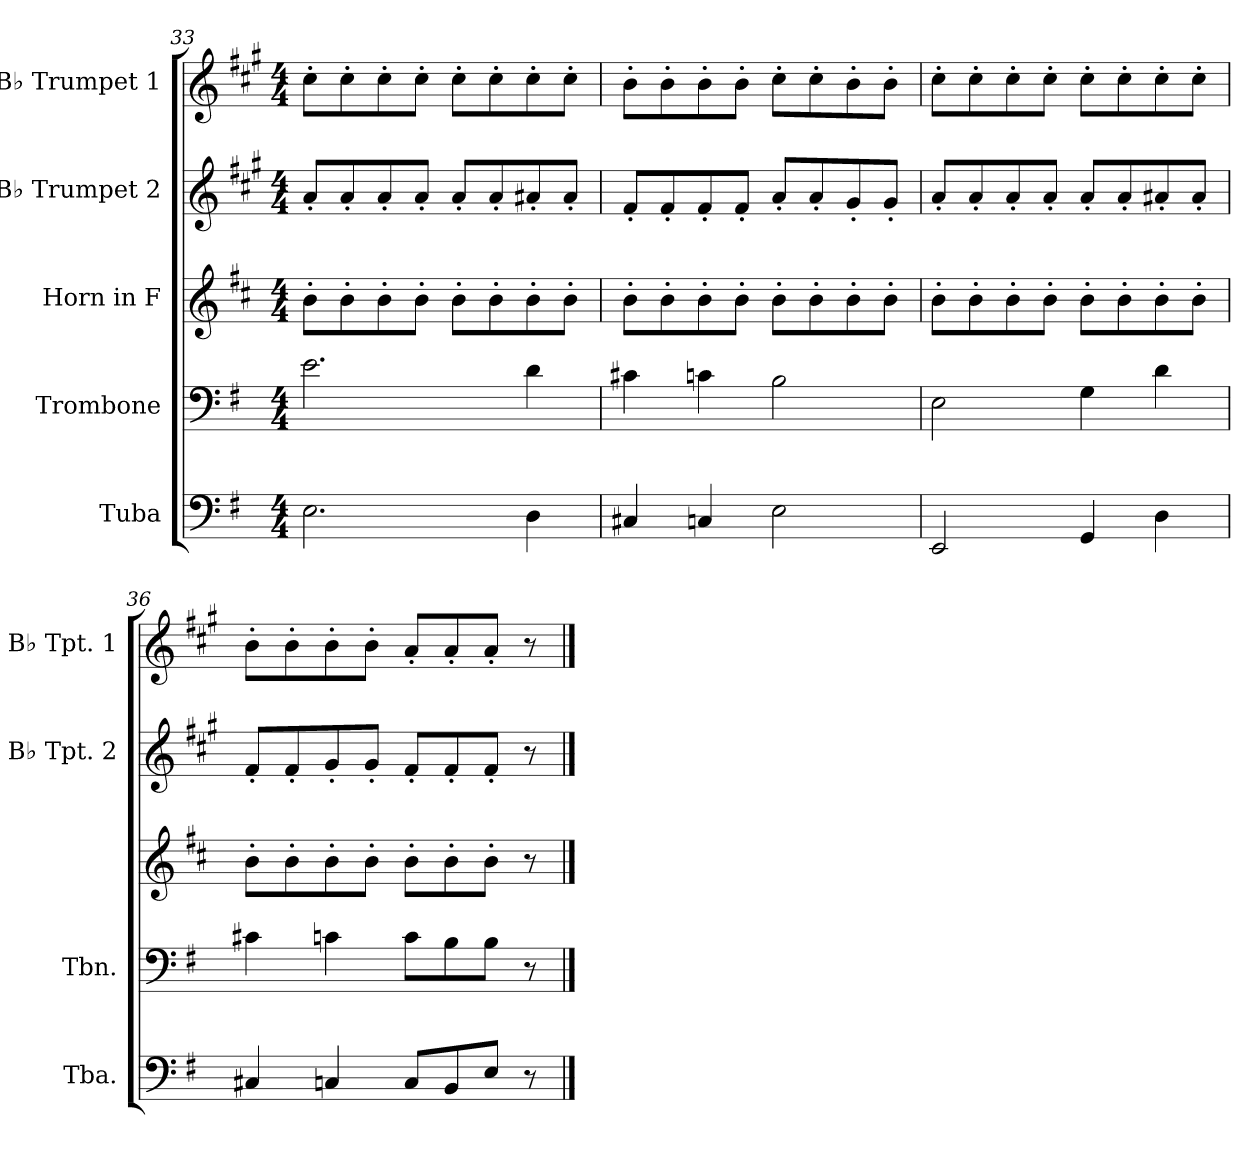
**kern	**kern	**kern	**kern	**kern
*part5	*part4	*part3	*part2	*part1
*staff5	*staff4	*staff3	*staff2	*staff1
*I"Tuba	*I"Trombone	*I"Horn in F	*I"B♭ Trumpet 2	*I"B♭ Trumpet 1
*I'Tba.	*I'Tbn.	*	*I'B♭ Tpt. 2	*I'B♭ Tpt. 1
*clefF4	*clefF4	*clefG2	*clefG2	*clefG2
*	*	*ITrd4c7	*ITrd1c2	*ITrd1c2
*k[f#]	*k[f#]	*k[f#]	*k[f#]	*k[f#]
*M4/4	*M4/4	*M4/4	*M4/4	*M4/4
=33	=33	=33	=33	=33
2.E\	2.e\	8e'\L	8g'/L	8b'\L
.	.	8e'\	8g'/	8b'\
.	.	8e'\	8g'/	8b'\
.	.	8e'\J	8g'/J	8b'\J
.	.	8e'\L	8g'/L	8b'\L
.	.	8e'\	8g'/	8b'\
4D\	4d\	8e'\	8g#X'/	8b'\
.	.	8e'\J	8g#'/J	8b'\J
!!LO:PB:g=z
=34	=34	=34	=34	=34
4C#X/	4c#X\	8e'\L	8e'/L	8a'\L
.	.	8e'\	8e'/	8a'\
4Cn/	4cn\	8e'\	8e'/	8a'\
.	.	8e'\J	8e'/J	8a'\J
2E\	2B\	8e'\L	8g'/L	8b'\L
.	.	8e'\	8g'/	8b'\
.	.	8e'\	8f#'/	8a'\
.	.	8e'\J	8f#'/J	8a'\J
=35	=35	=35	=35	=35
2EE/	2E\	8e'\L	8g'/L	8b'\L
.	.	8e'\	8g'/	8b'\
.	.	8e'\	8g'/	8b'\
.	.	8e'\J	8g'/J	8b'\J
4GG/	4G\	8e'\L	8g'/L	8b'\L
.	.	8e'\	8g'/	8b'\
4D\	4d\	8e'\	8g#X'/	8b'\
.	.	8e'\J	8g#'/J	8b'\J
=36	=36	=36	=36	=36
4C#X/	4c#X\	8e'\L	8e'/L	8a'\L
.	.	8e'\	8e'/	8a'\
4Cn/	4cn\	8e'\	8f#'/	8a'\
.	.	8e'\J	8f#'/J	8a'\J
8C/L	8c\L	8e'\L	8e'/L	8g'/L
8BB/	8B\	8e'\	8e'/	8g'/
8E/J	8B\J	8e'\J	8e'/J	8g'/J
8r	8r	8r	8r	8r
==	==	==	==	==
*-	*-	*-	*-	*-
